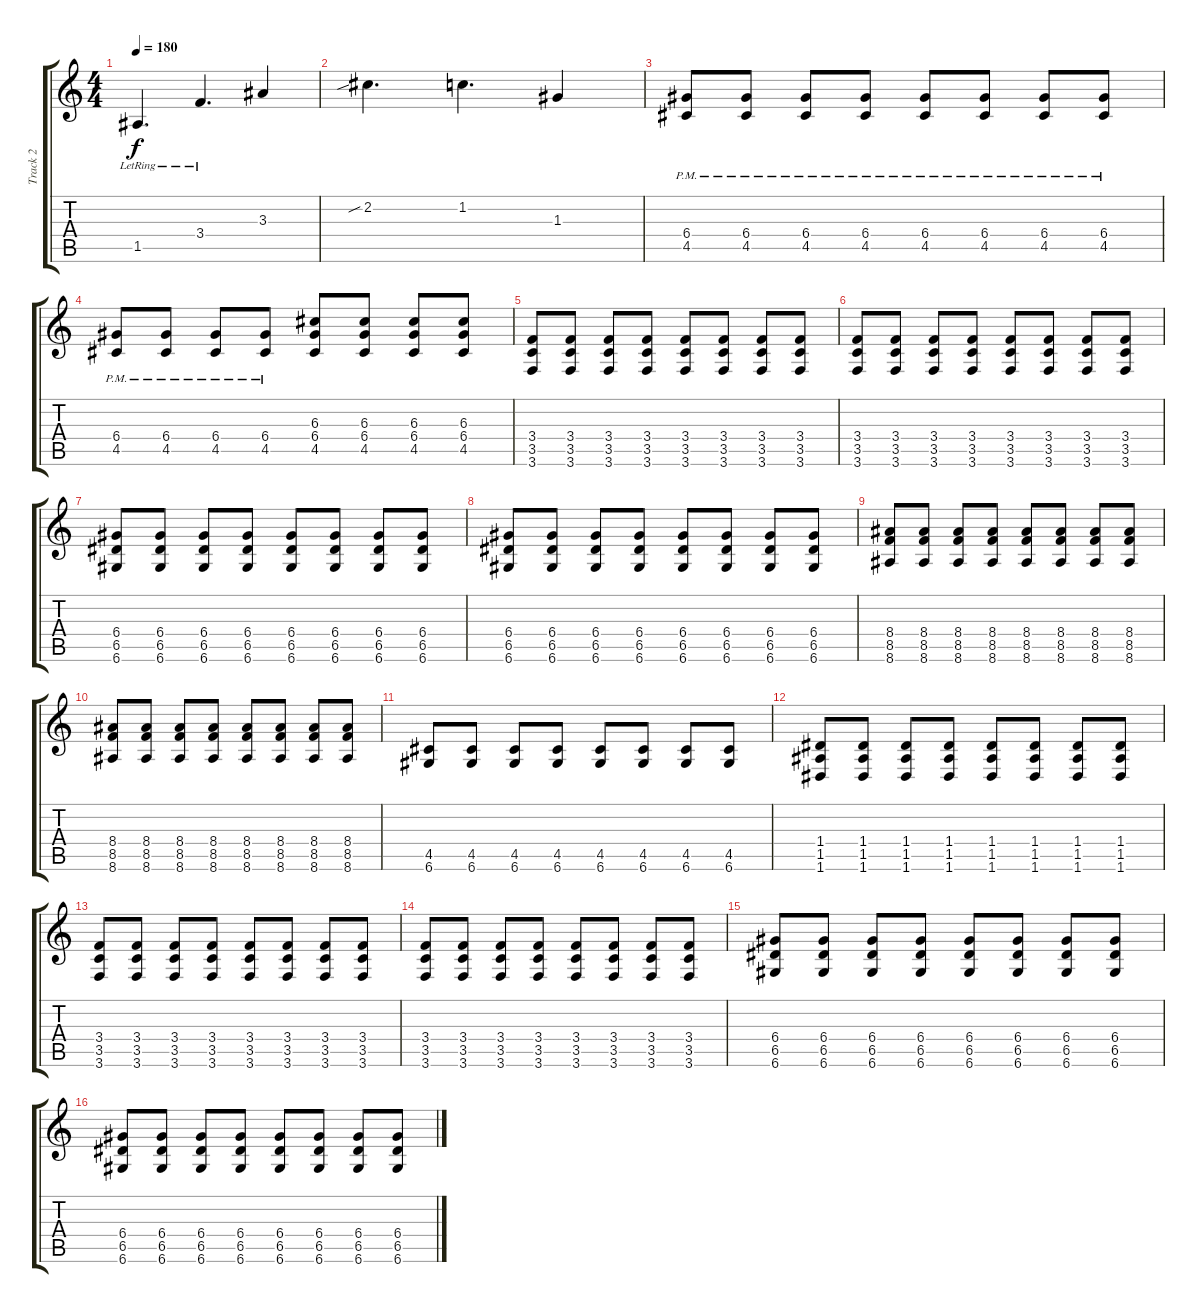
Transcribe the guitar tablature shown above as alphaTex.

\track ("Track 2" "Track 2") {instrument distortionguitar}
\staff {score tabs}
\tuning (E4 B3 G3 D3 A2 D2) {hide}
\ts (4 4)
\tempo 180
\clef g2
\ks c
1.5{lr}.4{d dy f} 3.4{lr}.4{d} 3.3.4 |
2.2{sib}.4{d} 1.2.4{d} 1.3.4 |
(6.4{pm} 4.5{pm}).8 (6.4{pm} 4.5{pm}).8 (6.4{pm} 4.5{pm}).8 (6.4{pm} 4.5{pm}).8 (6.4{pm} 4.5{pm}).8 (6.4{pm} 4.5{pm}).8 (6.4{pm} 4.5{pm}).8 (6.4{pm} 4.5{pm}).8 |
(6.4{pm} 4.5{pm}).8 (6.4{pm} 4.5{pm}).8 (6.4{pm} 4.5{pm}).8 (6.4{pm} 4.5{pm}).8 (6.3 6.4 4.5).8 (6.3 6.4 4.5).8 (6.3 6.4 4.5).8 (6.3 6.4 4.5).8 |
(3.4 3.5 3.6).8 (3.4 3.5 3.6).8 (3.4 3.5 3.6).8 (3.4 3.5 3.6).8 (3.4 3.5 3.6).8 (3.4 3.5 3.6).8 (3.4 3.5 3.6).8 (3.4 3.5 3.6).8 |
(3.4 3.5 3.6).8 (3.4 3.5 3.6).8 (3.4 3.5 3.6).8 (3.4 3.5 3.6).8 (3.4 3.5 3.6).8 (3.4 3.5 3.6).8 (3.4 3.5 3.6).8 (3.4 3.5 3.6).8 |
(6.4 6.5 6.6).8 (6.4 6.5 6.6).8 (6.4 6.5 6.6).8 (6.4 6.5 6.6).8 (6.4 6.5 6.6).8 (6.4 6.5 6.6).8 (6.4 6.5 6.6).8 (6.4 6.5 6.6).8 |
(6.4 6.5 6.6).8 (6.4 6.5 6.6).8 (6.4 6.5 6.6).8 (6.4 6.5 6.6).8 (6.4 6.5 6.6).8 (6.4 6.5 6.6).8 (6.4 6.5 6.6).8 (6.4 6.5 6.6).8 |
(8.4 8.5 8.6).8 (8.4 8.5 8.6).8 (8.4 8.5 8.6).8 (8.4 8.5 8.6).8 (8.4 8.5 8.6).8 (8.4 8.5 8.6).8 (8.4 8.5 8.6).8 (8.4 8.5 8.6).8 |
(8.4 8.5 8.6).8 (8.4 8.5 8.6).8 (8.4 8.5 8.6).8 (8.4 8.5 8.6).8 (8.4 8.5 8.6).8 (8.4 8.5 8.6).8 (8.4 8.5 8.6).8 (8.4 8.5 8.6).8 |
(4.5 6.6).8 (4.5 6.6).8 (4.5 6.6).8 (4.5 6.6).8 (4.5 6.6).8 (4.5 6.6).8 (4.5 6.6).8 (4.5 6.6).8 |
(1.4 1.5 1.6).8 (1.4 1.5 1.6).8 (1.4 1.5 1.6).8 (1.4 1.5 1.6).8 (1.4 1.5 1.6).8 (1.4 1.5 1.6).8 (1.4 1.5 1.6).8 (1.4 1.5 1.6).8 |
(3.4 3.5 3.6).8 (3.4 3.5 3.6).8 (3.4 3.5 3.6).8 (3.4 3.5 3.6).8 (3.4 3.5 3.6).8 (3.4 3.5 3.6).8 (3.4 3.5 3.6).8 (3.4 3.5 3.6).8 |
(3.4 3.5 3.6).8 (3.4 3.5 3.6).8 (3.4 3.5 3.6).8 (3.4 3.5 3.6).8 (3.4 3.5 3.6).8 (3.4 3.5 3.6).8 (3.4 3.5 3.6).8 (3.4 3.5 3.6).8 |
(6.4 6.5 6.6).8 (6.4 6.5 6.6).8 (6.4 6.5 6.6).8 (6.4 6.5 6.6).8 (6.4 6.5 6.6).8 (6.4 6.5 6.6).8 (6.4 6.5 6.6).8 (6.4 6.5 6.6).8 |
(6.4 6.5 6.6).8 (6.4 6.5 6.6).8 (6.4 6.5 6.6).8 (6.4 6.5 6.6).8 (6.4 6.5 6.6).8 (6.4 6.5 6.6).8 (6.4 6.5 6.6).8 (6.4 6.5 6.6).8
